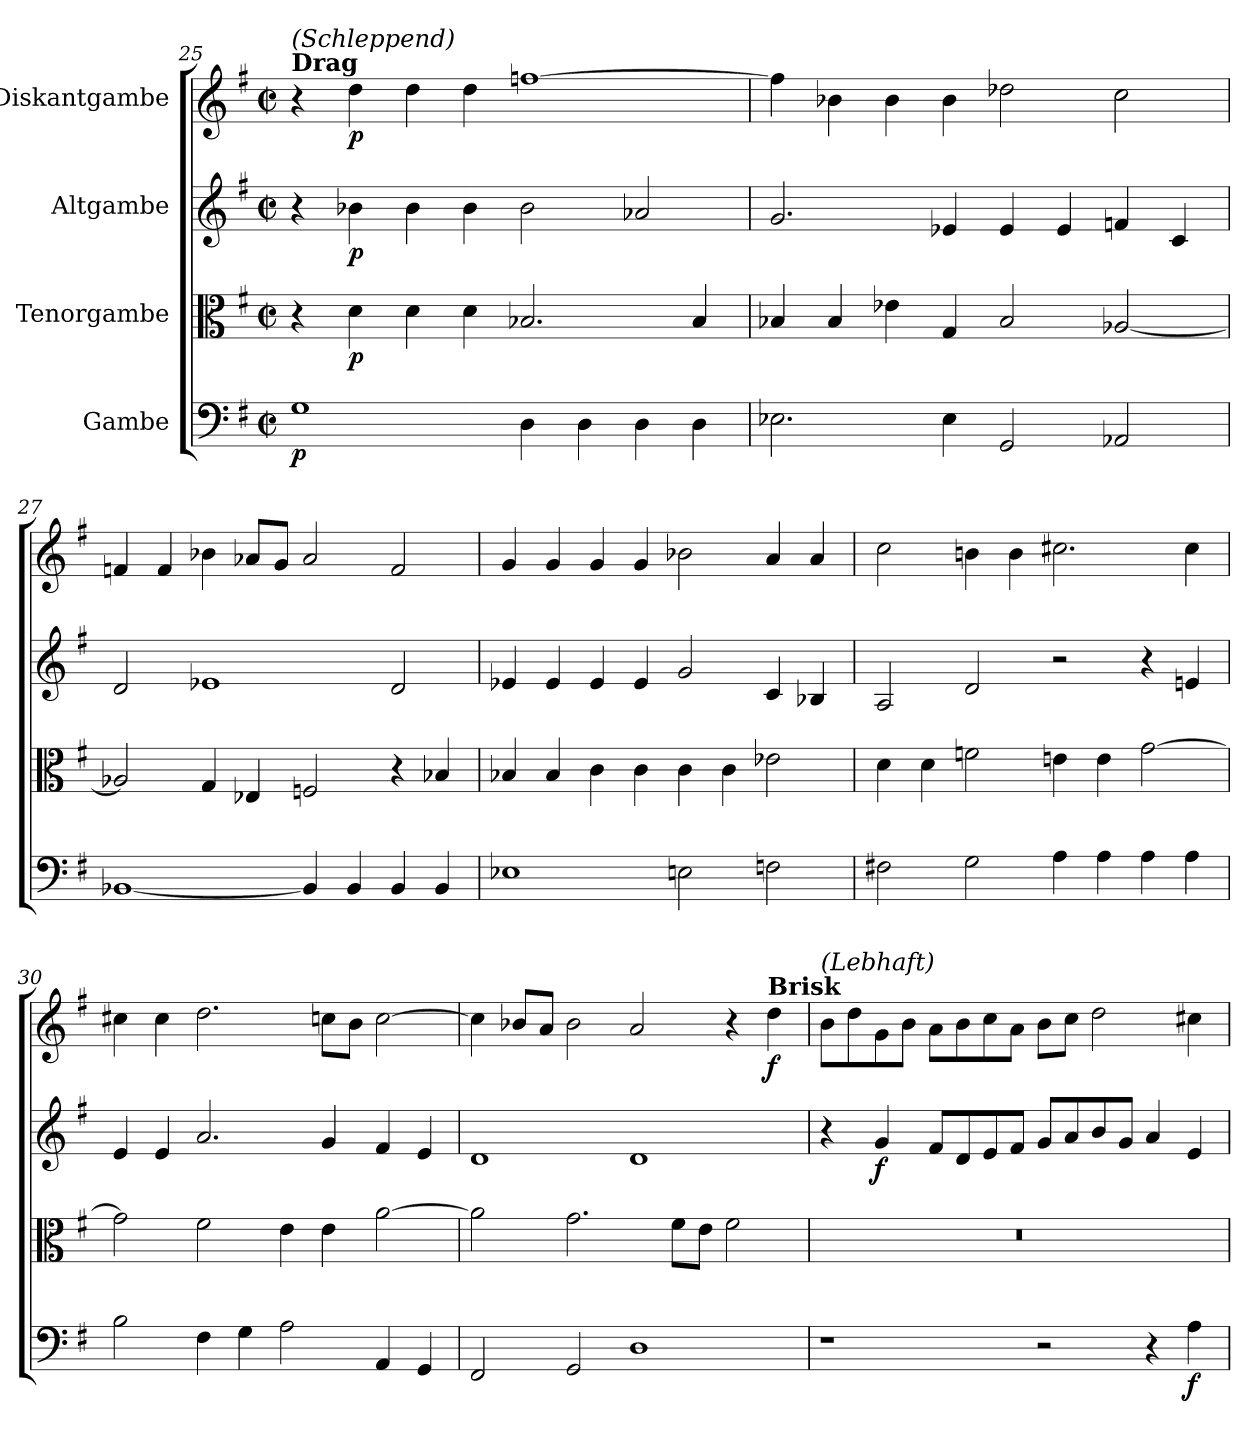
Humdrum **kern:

**kern	**dynam	**kern	**dynam	**kern	**dynam	**kern	**dynam
*part4	*part4	*part3	*part3	*part2	*part2	*part1	*part1
*staff4	*staff4	*staff3	*staff3	*staff2	*staff2	*staff1	*staff1
*I"Gambe	*	*I"Tenorgambe	*	*I"Altgambe	*	*I"Diskantgambe	*
*clefF4	*	*clefC3	*	*clefG2	*	*clefG2	*
*k[f#]	*	*k[f#]	*	*k[f#]	*	*k[f#]	*
*M4/2	*	*M4/2	*	*M4/2	*	*M4/2	*
*met(c|)	*	*met(c|)	*	*met(c|)	*	*met(c|)	*
=25	=25	=25	=25	=25	=25	=25	=25
!	!	!	!	!	!	!LO:TX:a:B:t=Drag	!
!	!	!	!	!	!	!LO:TX:a:i:t=(Schleppend)	!
!	!LO:DY:b	!	!	!	!	!	!
1G	p	4r	.	4r	.	4r	.
!	!	!	!LO:DY:b	!	!LO:DY:b	!	!LO:DY:b
.	.	4d\	p	4b-X\	p	4dd\	p
.	.	4d\	.	4b-\	.	4dd\	.
.	.	4d\	.	4b-\	.	4dd\	.
4D\	.	2.B-X/	.	2b-\	.	[1ffn	.
4D\	.	.	.	.	.	.	.
4D\	.	.	.	2a-X/	.	.	.
4D\	.	4B-/	.	.	.	.	.
=26	=26	=26	=26	=26	=26	=26	=26
2.E-X\	.	4B-X/	.	2.g/	.	4ff\]	.
.	.	4B-/	.	.	.	4b-X\	.
.	.	4e-X\	.	.	.	4b-\	.
4E-\	.	4G/	.	4e-X/	.	4b-\	.
2GG/	.	2B-/	.	4e-/	.	2dd-X\	.
.	.	.	.	4e-/	.	.	.
2AA-X/	.	[2A-X/	.	4fni/	.	2cc\	.
.	.	.	.	4c/	.	.	.
!!LO:LB:g=z
=27	=27	=27	=27	=27	=27	=27	=27
[1BB-X	.	2A-X/]	.	2d/	.	4fn/	.
.	.	.	.	.	.	4f/	.
.	.	4G/	.	1e-X	.	4b-X\	.
.	.	4E-X/	.	.	.	8a-X/L	.
.	.	.	.	.	.	8g/J	.
4BB-/]	.	2Fni/	.	.	.	2a-/	.
4BB-/	.	.	.	.	.	.	.
4BB-/	.	4r	.	2d/	.	2f/	.
4BB-/	.	4B-X/	.	.	.	.	.
=28	=28	=28	=28	=28	=28	=28	=28
1E-i	.	4B-i/	.	4e-X/	.	4g/	.
.	.	4B-/	.	4e-/	.	4g/	.
.	.	4c\	.	4e-/	.	4g/	.
.	.	4c\	.	4e-/	.	4g/	.
2En\	.	4c\	.	2g/	.	2b-X\	.
.	.	4c\	.	.	.	.	.
2Fni\	.	2e-X\	.	4c/	.	4a/	.
.	.	.	.	4B-X/	.	4a/	.
=29	=29	=29	=29	=29	=29	=29	=29
2F#X\	.	4d\	.	2A/	.	2cc\	.
.	.	4d\	.	.	.	.	.
2G\	.	2fni\	.	2d/	.	4bn\	.
.	.	.	.	.	.	4b\	.
4A\	.	4en\	.	2r	.	2.cc#X\	.
4A\	.	4e\	.	.	.	.	.
4A\	.	[2g\	.	4r	.	.	.
4A\	.	.	.	4en/	.	4cc#\	.
=30	=30	=30	=30	=30	=30	=30	=30
2B\	.	2g\]	.	4e/	.	4cc#X\	.
.	.	.	.	4e/	.	4cc#\	.
4F#\	.	2f#\	.	2.a/	.	2.dd\	.
4G\	.	.	.	.	.	.	.
2A\	.	4e\	.	.	.	.	.
.	.	4e\	.	4g/	.	8ccni\L	.
.	.	.	.	.	.	8b\J	.
4AA/	.	[2a\	.	4f#/	.	[2cc\	.
4GG/	.	.	.	4e/	.	.	.
=31	=31	=31	=31	=31	=31	=31	=31
2FF#/	.	2a\]	.	1d	.	4cc\]	.
.	.	.	.	.	.	8b-X/L	.
.	.	.	.	.	.	8a/J	.
2GG/	.	2.g\	.	.	.	2b-\	.
1D	.	.	.	1d	.	2a/	.
.	.	8f#\L	.	.	.	.	.
.	.	8e\J	.	.	.	.	.
.	.	2f#\	.	.	.	4r	.
!	!	!	!	!	!	!LO:TX:a:B:t=Brisk	!
!	!	!	!	!	!	!	!LO:DY:b
.	.	.	.	.	.	4dd\	f
!!LO:PB:g=z
=32	=32	=32	=32	=32	=32	=32	=32
!	!	!	!	!	!	!LO:TX:i:t=(Lebhaft)	!
1r	.	0r	.	4r	.	8b\L	.
.	.	.	.	.	.	8dd\	.
!	!	!	!	!	!LO:DY:b	!	!
.	.	.	.	4g/	f	8g\	.
.	.	.	.	.	.	8b\J	.
.	.	.	.	8f#/L	.	8a\L	.
.	.	.	.	8d/	.	8b\	.
.	.	.	.	8e/	.	8cc\	.
.	.	.	.	8f#/J	.	8a\J	.
2r	.	.	.	8g/L	.	8b\L	.
.	.	.	.	8a/	.	8cc\J	.
.	.	.	.	8b/	.	2dd\	.
.	.	.	.	8g/J	.	.	.
4r	.	.	.	4a/	.	.	.
!	!LO:DY:b	!	!	!	!	!	!
4A\	f	.	.	4e/	.	4cc#X\	.
=	=	=	=	=	=	=	=
*-	*-	*-	*-	*-	*-	*-	*-
